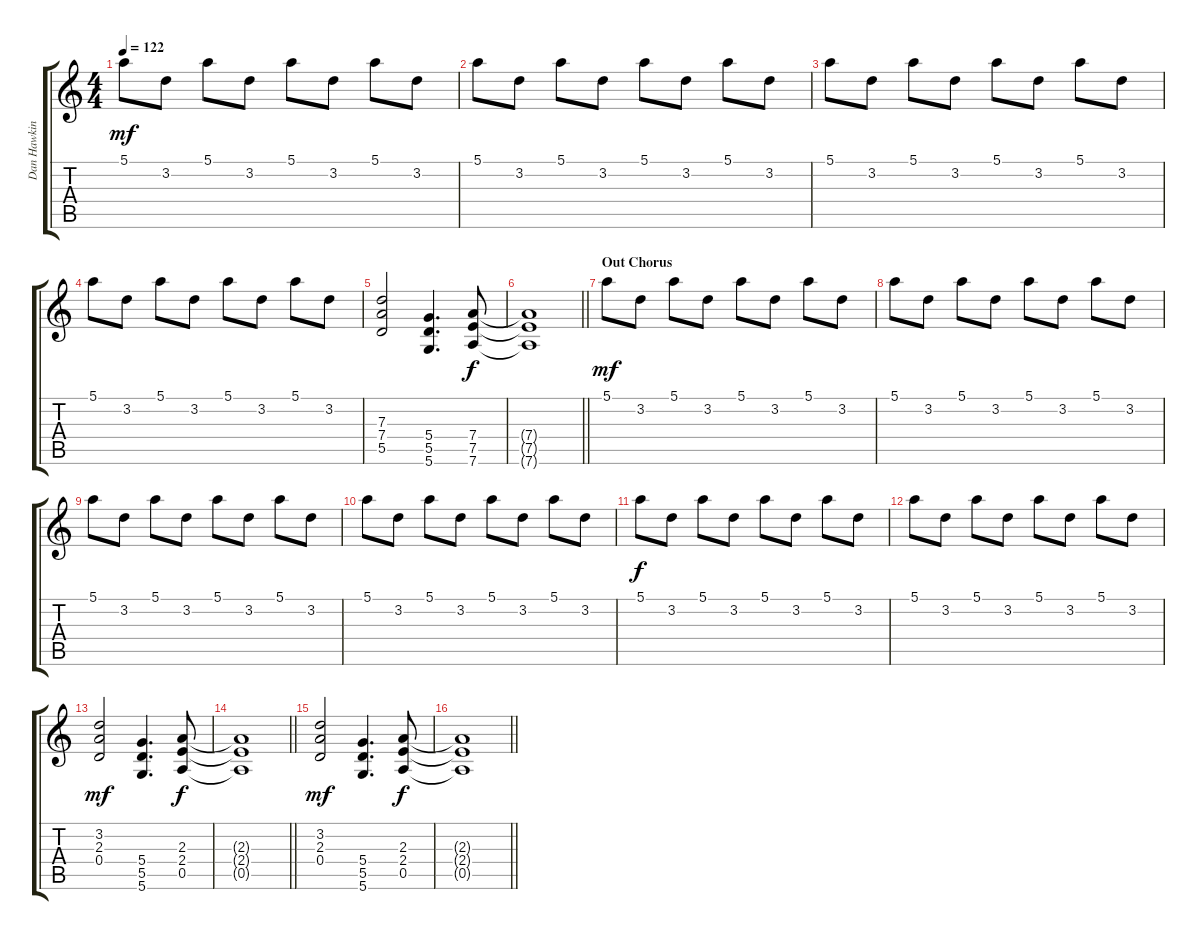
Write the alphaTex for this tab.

\track ("Dan Hawkins: Lead Guitar" "Dan Hawkin") {instrument overdrivenguitar}
\staff {score tabs}
\tuning (E4 B3 G3 D3 A2 D2) {hide}
\ts (4 4)
\tempo 122
\clef g2
\ks c
5.1.8{dy mf} 3.2.8 5.1.8 3.2.8 5.1.8 3.2.8 5.1.8 3.2.8 |
5.1.8 3.2.8 5.1.8 3.2.8 5.1.8 3.2.8 5.1.8 3.2.8 |
5.1.8 3.2.8 5.1.8 3.2.8 5.1.8 3.2.8 5.1.8 3.2.8 |
5.1.8 3.2.8 5.1.8 3.2.8 5.1.8 3.2.8 5.1.8 3.2.8 |
(7.3 7.4 5.5).2 (5.4 5.5 5.6).4{d} (7.4 7.5 7.6).8{dy f} |
\barLineRight lightlight
(7.4{t} 7.5{t} 7.6{t}).1 |
\section ("" "Out Chorus")
5.1.8{dy mf} 3.2.8 5.1.8 3.2.8 5.1.8 3.2.8 5.1.8 3.2.8 |
5.1.8 3.2.8 5.1.8 3.2.8 5.1.8 3.2.8 5.1.8 3.2.8 |
5.1.8 3.2.8 5.1.8 3.2.8 5.1.8 3.2.8 5.1.8 3.2.8 |
5.1.8 3.2.8 5.1.8 3.2.8 5.1.8 3.2.8 5.1.8 3.2.8 |
5.1.8{dy f} 3.2.8 5.1.8 3.2.8 5.1.8 3.2.8 5.1.8 3.2.8 |
5.1.8 3.2.8 5.1.8 3.2.8 5.1.8 3.2.8 5.1.8 3.2.8 |
(3.2 2.3 0.4).2{dy mf} (5.4 5.5 5.6).4{d} (2.3 2.4 0.5).8{dy f} |
\barLineRight lightlight
(2.3{t} 2.4{t} 0.5{t}).1 |
(3.2 2.3 0.4).2{dy mf} (5.4 5.5 5.6).4{d} (2.3 2.4 0.5).8{dy f} |
\barLineRight lightlight
(2.3{t} 2.4{t} 0.5{t}).1
